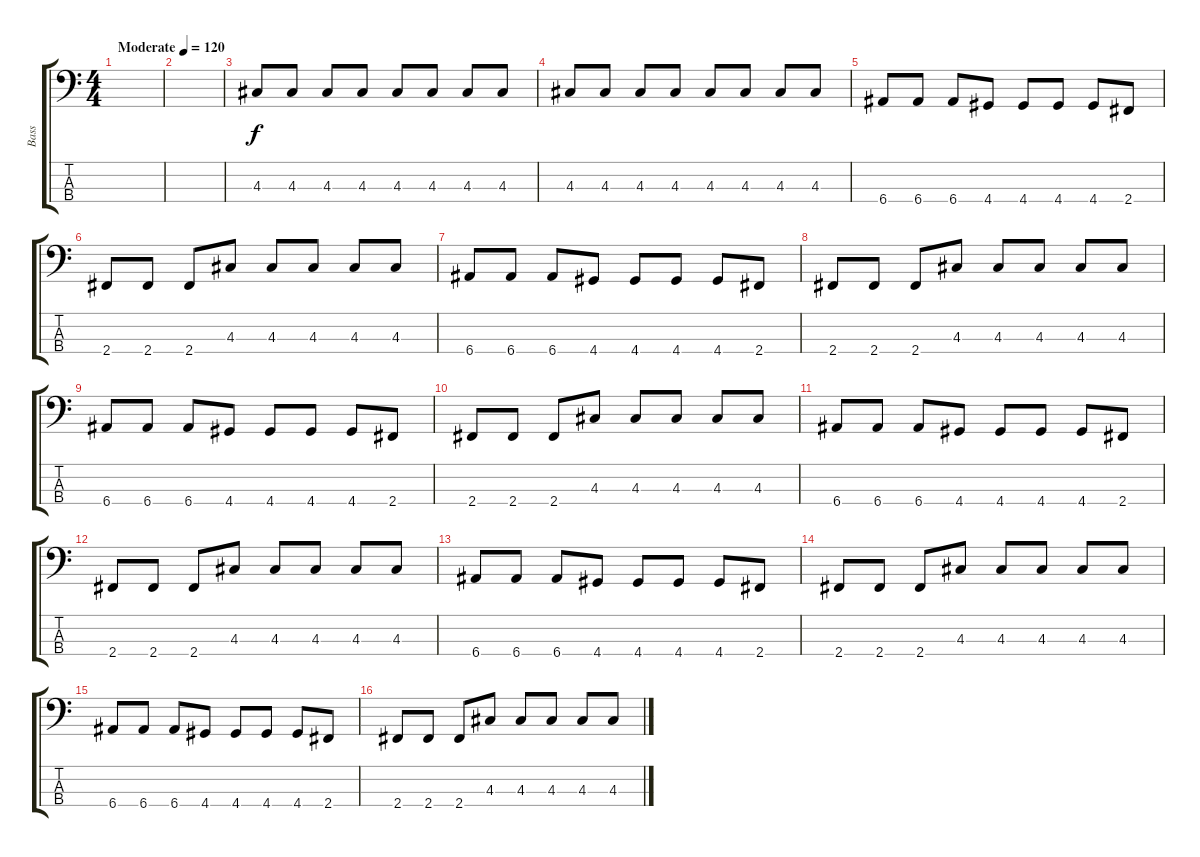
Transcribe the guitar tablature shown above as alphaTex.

\track ("Bass" "Bass") {instrument electricbassfinger}
\staff {score tabs}
\tuning (G2 D2 A1 E1) {hide}
\ts (4 4)
\tempo (120 "Moderate")
\clef f4
\ks c
|
|
4.3.8 4.3.8 4.3.8 4.3.8 4.3.8 4.3.8 4.3.8 4.3.8 |
4.3.8 4.3.8 4.3.8 4.3.8 4.3.8 4.3.8 4.3.8 4.3.8 |
6.4.8 6.4.8 6.4.8 4.4.8 4.4.8 4.4.8 4.4.8 2.4.8 |
2.4.8 2.4.8 2.4.8 4.3.8 4.3.8 4.3.8 4.3.8 4.3.8 |
6.4.8 6.4.8 6.4.8 4.4.8 4.4.8 4.4.8 4.4.8 2.4.8 |
2.4.8 2.4.8 2.4.8 4.3.8 4.3.8 4.3.8 4.3.8 4.3.8 |
6.4.8 6.4.8 6.4.8 4.4.8 4.4.8 4.4.8 4.4.8 2.4.8 |
2.4.8 2.4.8 2.4.8 4.3.8 4.3.8 4.3.8 4.3.8 4.3.8 |
6.4.8 6.4.8 6.4.8 4.4.8 4.4.8 4.4.8 4.4.8 2.4.8 |
2.4.8 2.4.8 2.4.8 4.3.8 4.3.8 4.3.8 4.3.8 4.3.8 |
6.4.8 6.4.8 6.4.8 4.4.8 4.4.8 4.4.8 4.4.8 2.4.8 |
2.4.8 2.4.8 2.4.8 4.3.8 4.3.8 4.3.8 4.3.8 4.3.8 |
6.4.8 6.4.8 6.4.8 4.4.8 4.4.8 4.4.8 4.4.8 2.4.8 |
2.4.8 2.4.8 2.4.8 4.3.8 4.3.8 4.3.8 4.3.8 4.3.8
